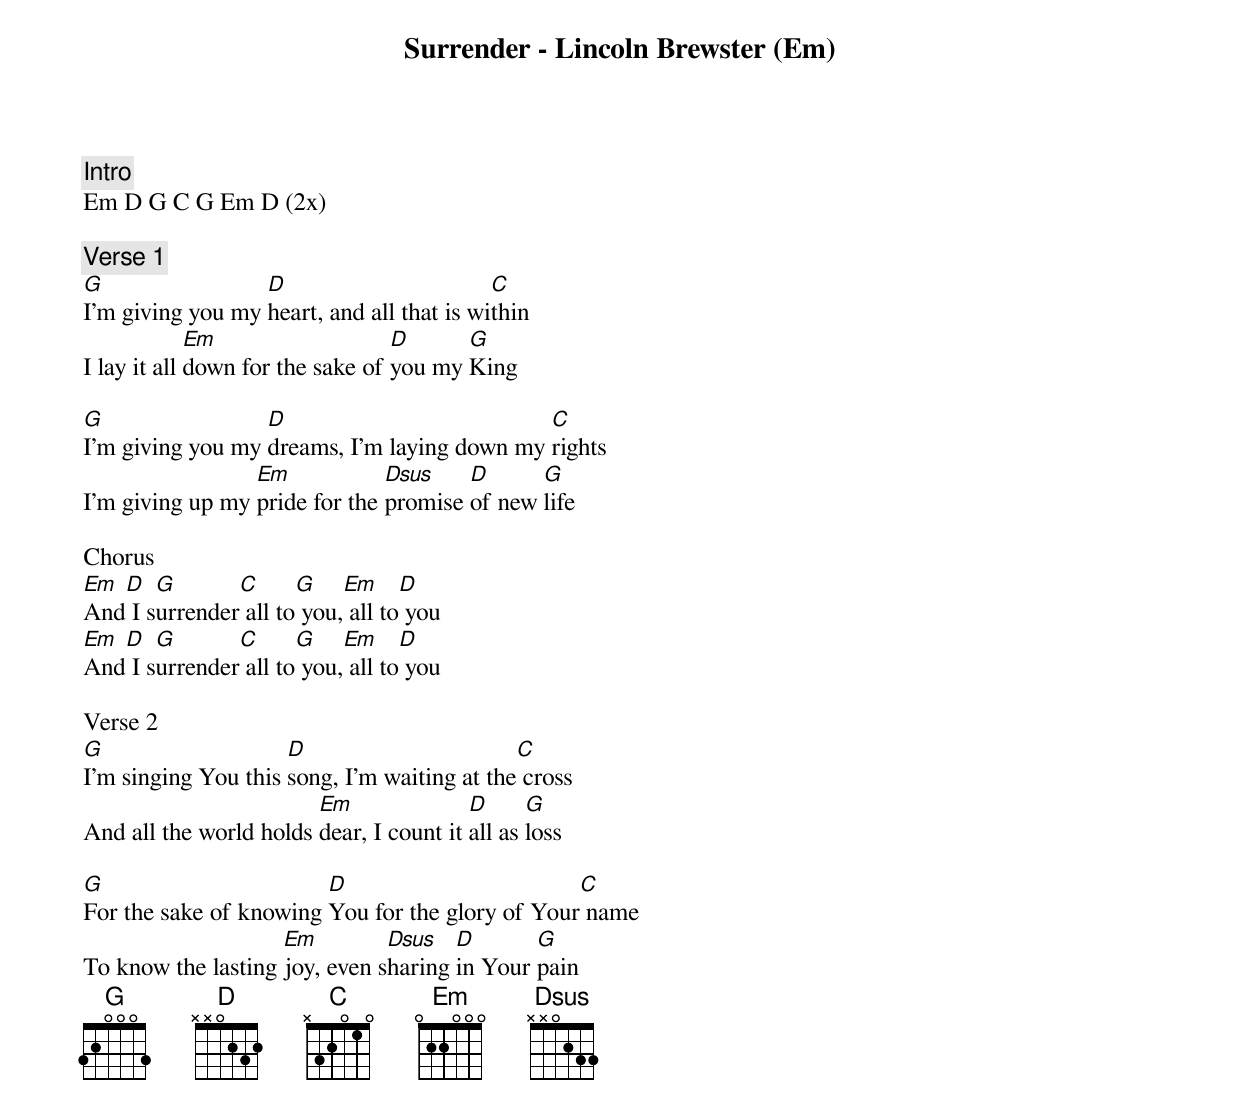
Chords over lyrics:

Surrender - Lincoln Brewster (Em)

Intro
Em D G C G Em D (2x)

Verse 1
G                 D                        C
I'm giving you my heart, and all that is within
             Em                   D      G
I lay it all down for the sake of you my King

G                 D                          C
I'm giving you my dreams, I'm laying down my rights
                 Em            Dsus    D      G
I'm giving up my pride for the promise of new life

Chorus
Em D   G       C      G    Em     D
And I surrender all to you, all to you
Em D   G       C      G    Em     D
And I surrender all to you, all to you

Verse 2
G                    D                       C
I'm singing You this song, I'm waiting at the cross
                        Em               D      G
And all the world holds dear, I count it all as loss

G                       D                        C
For the sake of knowing You for the glory of Your name
                    Em         Dsus   D       G
To know the lasting joy, even sharing in Your pain
